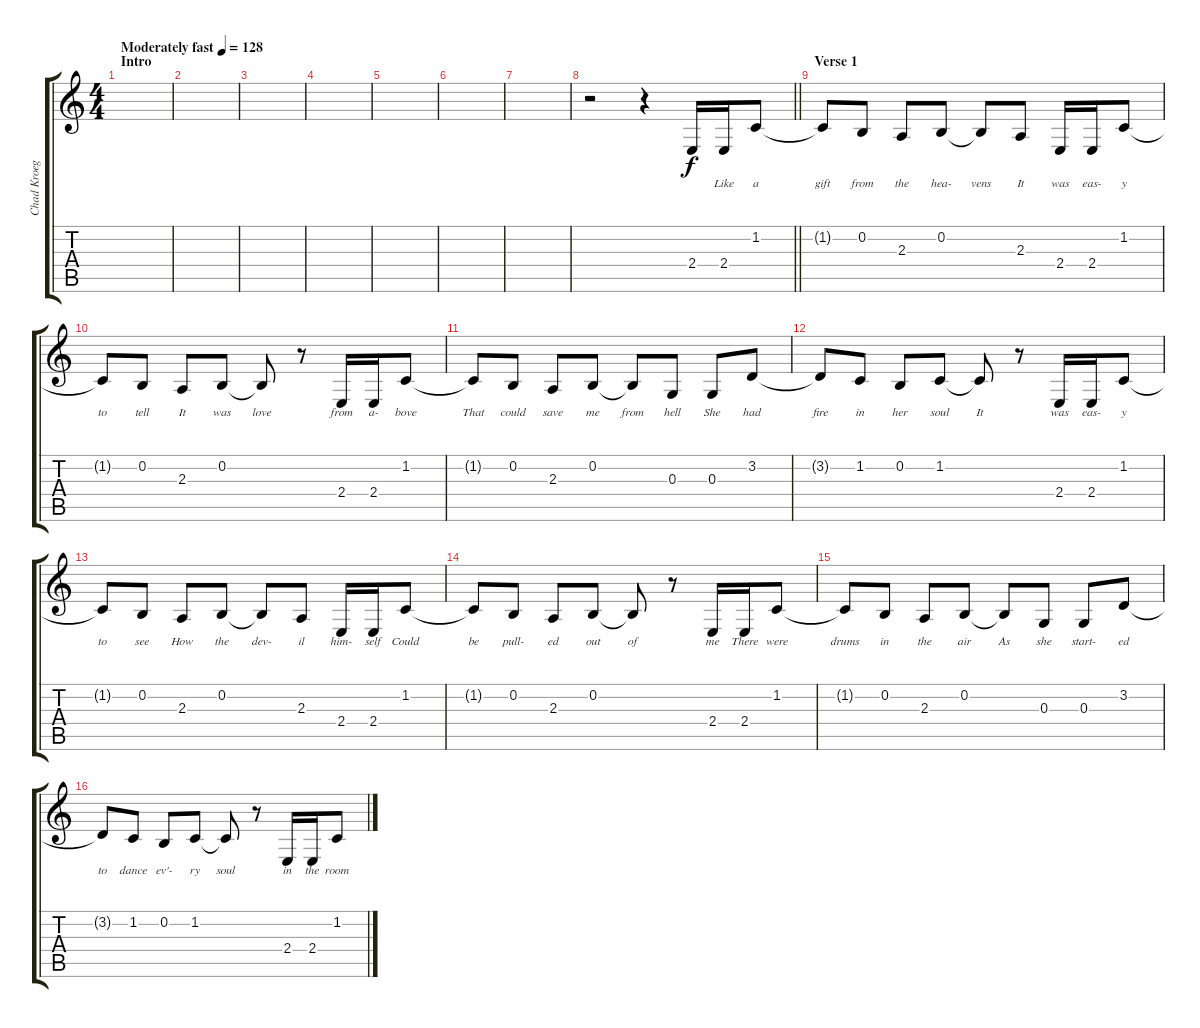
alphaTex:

\track ("Chad Kroeger (voice)" "Chad Kroeg") {instrument tenorsax}
\staff {score tabs}
\tuning (E4 B3 G3 D3 A2 E2) {hide}
\ts (4 4)
\section ("" "Intro")
\tempo (128 "Moderately fast")
\clef g2
\ks c
|
|
|
|
|
|
|
\barLineRight lightlight
r.2 r.4 2.4.16{lyrics (0 "") lyrics (1 "") lyrics (2 "") lyrics (3 "") lyrics (4 "")} 2.4.16{lyrics (0 "Like") lyrics (1 "") lyrics (2 "") lyrics (3 "") lyrics (4 "")} 1.2.8{lyrics (0 "a") lyrics (1 "") lyrics (2 "") lyrics (3 "") lyrics (4 "")} |
\section ("" "Verse 1")
1.2{t}.8{lyrics (0 "gift") lyrics (1 "") lyrics (2 "") lyrics (3 "") lyrics (4 "")} 0.2.8{lyrics (0 "from") lyrics (1 "") lyrics (2 "") lyrics (3 "") lyrics (4 "")} 2.3.8{lyrics (0 "the") lyrics (1 "") lyrics (2 "") lyrics (3 "") lyrics (4 "")} 0.2.8{lyrics (0 "hea-") lyrics (1 "") lyrics (2 "") lyrics (3 "") lyrics (4 "")} 0.2{t}.8{lyrics (0 "vens") lyrics (1 "") lyrics (2 "") lyrics (3 "") lyrics (4 "")} 2.3.8{lyrics (0 "It") lyrics (1 "") lyrics (2 "") lyrics (3 "") lyrics (4 "")} 2.4.16{lyrics (0 "was") lyrics (1 "") lyrics (2 "") lyrics (3 "") lyrics (4 "")} 2.4.16{lyrics (0 "eas-") lyrics (1 "") lyrics (2 "") lyrics (3 "") lyrics (4 "")} 1.2.8{lyrics (0 "y") lyrics (1 "") lyrics (2 "") lyrics (3 "") lyrics (4 "")} |
1.2{t}.8{lyrics (0 "to") lyrics (1 "") lyrics (2 "") lyrics (3 "") lyrics (4 "")} 0.2.8{lyrics (0 "tell") lyrics (1 "") lyrics (2 "") lyrics (3 "") lyrics (4 "")} 2.3.8{lyrics (0 "It") lyrics (1 "") lyrics (2 "") lyrics (3 "") lyrics (4 "")} 0.2.8{lyrics (0 "was") lyrics (1 "") lyrics (2 "") lyrics (3 "") lyrics (4 "")} 0.2{t}.8{lyrics (0 "love") lyrics (1 "") lyrics (2 "") lyrics (3 "") lyrics (4 "")} r.8 2.4.16{lyrics (0 "from") lyrics (1 "") lyrics (2 "") lyrics (3 "") lyrics (4 "")} 2.4.16{lyrics (0 "a-") lyrics (1 "") lyrics (2 "") lyrics (3 "") lyrics (4 "")} 1.2.8{lyrics (0 "bove") lyrics (1 "") lyrics (2 "") lyrics (3 "") lyrics (4 "")} |
1.2{t}.8{lyrics (0 "That") lyrics (1 "") lyrics (2 "") lyrics (3 "") lyrics (4 "")} 0.2.8{lyrics (0 "could") lyrics (1 "") lyrics (2 "") lyrics (3 "") lyrics (4 "")} 2.3.8{lyrics (0 "save") lyrics (1 "") lyrics (2 "") lyrics (3 "") lyrics (4 "")} 0.2.8{lyrics (0 "me") lyrics (1 "") lyrics (2 "") lyrics (3 "") lyrics (4 "")} 0.2{t}.8{lyrics (0 "from") lyrics (1 "") lyrics (2 "") lyrics (3 "") lyrics (4 "")} 0.3.8{lyrics (0 "hell") lyrics (1 "") lyrics (2 "") lyrics (3 "") lyrics (4 "")} 0.3.8{lyrics (0 "She") lyrics (1 "") lyrics (2 "") lyrics (3 "") lyrics (4 "")} 3.2.8{lyrics (0 "had") lyrics (1 "") lyrics (2 "") lyrics (3 "") lyrics (4 "")} |
3.2{t}.8{lyrics (0 "fire") lyrics (1 "") lyrics (2 "") lyrics (3 "") lyrics (4 "")} 1.2.8{lyrics (0 "in") lyrics (1 "") lyrics (2 "") lyrics (3 "") lyrics (4 "")} 0.2.8{lyrics (0 "her") lyrics (1 "") lyrics (2 "") lyrics (3 "") lyrics (4 "")} 1.2.8{lyrics (0 "soul") lyrics (1 "") lyrics (2 "") lyrics (3 "") lyrics (4 "")} 1.2{t}.8{lyrics (0 "It") lyrics (1 "") lyrics (2 "") lyrics (3 "") lyrics (4 "")} r.8 2.4.16{lyrics (0 "was") lyrics (1 "") lyrics (2 "") lyrics (3 "") lyrics (4 "")} 2.4.16{lyrics (0 "eas-") lyrics (1 "") lyrics (2 "") lyrics (3 "") lyrics (4 "")} 1.2.8{lyrics (0 "y") lyrics (1 "") lyrics (2 "") lyrics (3 "") lyrics (4 "")} |
1.2{t}.8{lyrics (0 "to") lyrics (1 "") lyrics (2 "") lyrics (3 "") lyrics (4 "")} 0.2.8{lyrics (0 "see") lyrics (1 "") lyrics (2 "") lyrics (3 "") lyrics (4 "")} 2.3.8{lyrics (0 "How") lyrics (1 "") lyrics (2 "") lyrics (3 "") lyrics (4 "")} 0.2.8{lyrics (0 "the") lyrics (1 "") lyrics (2 "") lyrics (3 "") lyrics (4 "")} 0.2{t}.8{lyrics (0 "dev-") lyrics (1 "") lyrics (2 "") lyrics (3 "") lyrics (4 "")} 2.3.8{lyrics (0 "il") lyrics (1 "") lyrics (2 "") lyrics (3 "") lyrics (4 "")} 2.4.16{lyrics (0 "him-") lyrics (1 "") lyrics (2 "") lyrics (3 "") lyrics (4 "")} 2.4.16{lyrics (0 "self") lyrics (1 "") lyrics (2 "") lyrics (3 "") lyrics (4 "")} 1.2.8{lyrics (0 "Could") lyrics (1 "") lyrics (2 "") lyrics (3 "") lyrics (4 "")} |
1.2{t}.8{lyrics (0 "be") lyrics (1 "") lyrics (2 "") lyrics (3 "") lyrics (4 "")} 0.2.8{lyrics (0 "pull-") lyrics (1 "") lyrics (2 "") lyrics (3 "") lyrics (4 "")} 2.3.8{lyrics (0 "ed") lyrics (1 "") lyrics (2 "") lyrics (3 "") lyrics (4 "")} 0.2.8{lyrics (0 "out") lyrics (1 "") lyrics (2 "") lyrics (3 "") lyrics (4 "")} 0.2{t}.8{lyrics (0 "of") lyrics (1 "") lyrics (2 "") lyrics (3 "") lyrics (4 "")} r.8 2.4.16{lyrics (0 "me") lyrics (1 "") lyrics (2 "") lyrics (3 "") lyrics (4 "")} 2.4.16{lyrics (0 "There") lyrics (1 "") lyrics (2 "") lyrics (3 "") lyrics (4 "")} 1.2.8{lyrics (0 "were") lyrics (1 "") lyrics (2 "") lyrics (3 "") lyrics (4 "")} |
1.2{t}.8{lyrics (0 "drums") lyrics (1 "") lyrics (2 "") lyrics (3 "") lyrics (4 "")} 0.2.8{lyrics (0 "in") lyrics (1 "") lyrics (2 "") lyrics (3 "") lyrics (4 "")} 2.3.8{lyrics (0 "the") lyrics (1 "") lyrics (2 "") lyrics (3 "") lyrics (4 "")} 0.2.8{lyrics (0 "air") lyrics (1 "") lyrics (2 "") lyrics (3 "") lyrics (4 "")} 0.2{t}.8{lyrics (0 "As") lyrics (1 "") lyrics (2 "") lyrics (3 "") lyrics (4 "")} 0.3.8{lyrics (0 "she") lyrics (1 "") lyrics (2 "") lyrics (3 "") lyrics (4 "")} 0.3.8{lyrics (0 "start-") lyrics (1 "") lyrics (2 "") lyrics (3 "") lyrics (4 "")} 3.2.8{lyrics (0 "ed") lyrics (1 "") lyrics (2 "") lyrics (3 "") lyrics (4 "")} |
3.2{t}.8{lyrics (0 "to") lyrics (1 "") lyrics (2 "") lyrics (3 "") lyrics (4 "")} 1.2.8{lyrics (0 "dance") lyrics (1 "") lyrics (2 "") lyrics (3 "") lyrics (4 "")} 0.2.8{lyrics (0 "ev'-") lyrics (1 "") lyrics (2 "") lyrics (3 "") lyrics (4 "")} 1.2.8{lyrics (0 "ry") lyrics (1 "") lyrics (2 "") lyrics (3 "") lyrics (4 "")} 1.2{t}.8{lyrics (0 "soul") lyrics (1 "") lyrics (2 "") lyrics (3 "") lyrics (4 "")} r.8 2.4.16{lyrics (0 "in") lyrics (1 "") lyrics (2 "") lyrics (3 "") lyrics (4 "")} 2.4.16{lyrics (0 "the") lyrics (1 "") lyrics (2 "") lyrics (3 "") lyrics (4 "")} 1.2.8{lyrics (0 "room") lyrics (1 "") lyrics (2 "") lyrics (3 "") lyrics (4 "")}
